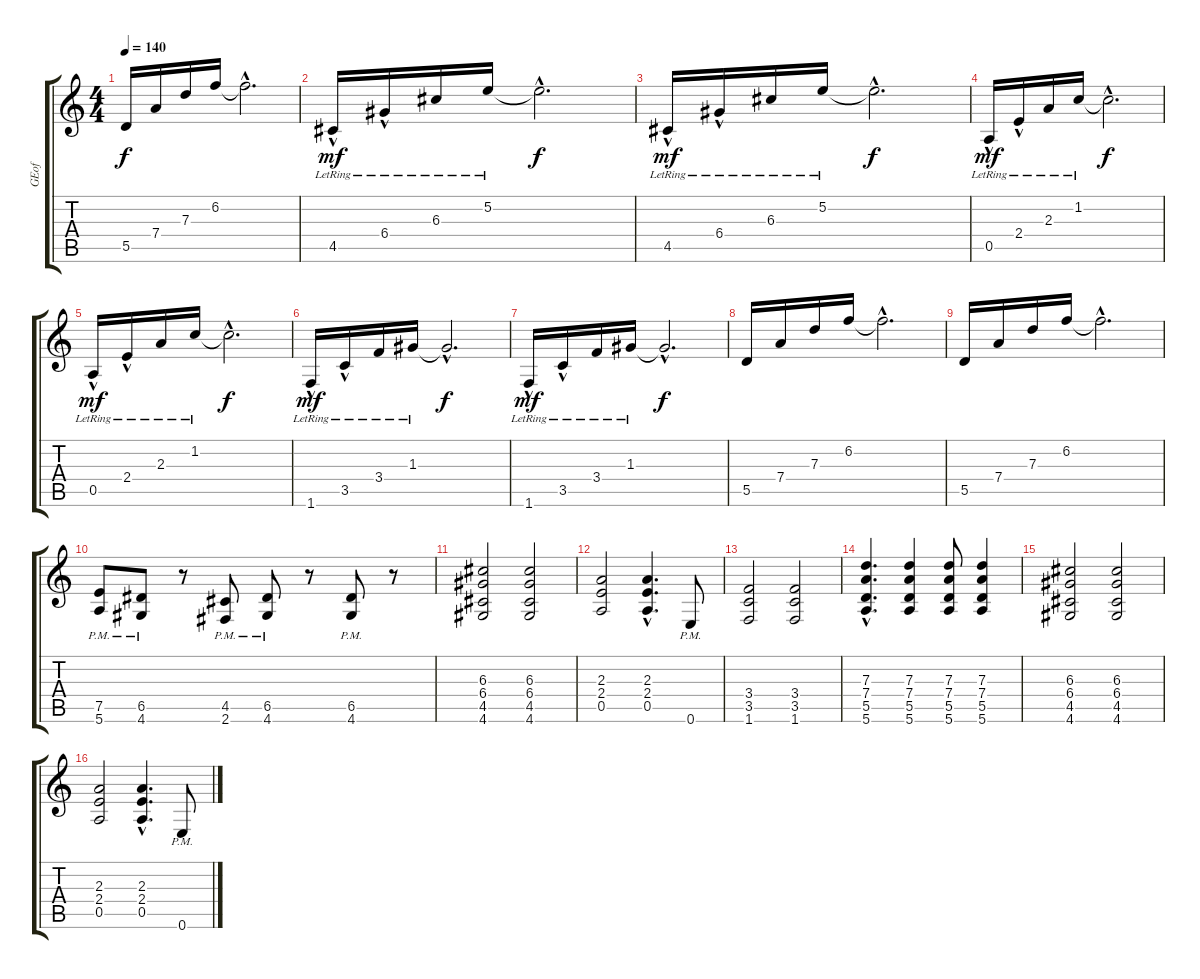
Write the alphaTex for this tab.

\track ("GEof" "GEof") {instrument distortionguitar}
\staff {score tabs}
\tuning (E4 B3 G3 D3 A2 E2) {hide}
\ts (4 4)
\tempo 140
\clef g2
\ks c
5.5.16{dy f} 7.4.16 7.3.16 6.2.16 6.2{hac t}.2{d} |
4.5{hac lr}.16{dy mf} 6.4{hac lr}.16 6.3{lr}.16 5.2{lr}.16 5.2{hac t}.2{d dy f} |
4.5{hac lr}.16{dy mf} 6.4{hac lr}.16 6.3{lr}.16 5.2{lr}.16 5.2{hac t}.2{d dy f} |
0.5{hac lr}.16{dy mf} 2.4{hac lr}.16 2.3{lr}.16 1.2{lr}.16 1.2{hac t}.2{d dy f} |
0.5{hac lr}.16{dy mf} 2.4{hac lr}.16 2.3{lr}.16 1.2{lr}.16 1.2{hac t}.2{d dy f} |
1.6{hac lr}.16{dy mf} 3.5{hac lr}.16 3.4{lr}.16 1.3{lr}.16 1.3{hac t}.2{d dy f} |
1.6{hac lr}.16{dy mf} 3.5{hac lr}.16 3.4{lr}.16 1.3{lr}.16 1.3{hac t}.2{d dy f} |
5.5.16 7.4.16 7.3.16 6.2.16 6.2{hac t}.2{d} |
5.5.16 7.4.16 7.3.16 6.2.16 6.2{hac t}.2{d} |
(7.5{pm} 5.6{pm}).8{instrument distortionguitar} (6.5 4.6{pm}).8 r.8 (4.5{pm} 2.6{pm}).8 (6.5{pm} 4.6{pm}).8 r.8 (6.5{pm} 4.6{pm}).8 r.8 |
(6.3 6.4 4.5 4.6).2 (6.3 6.4 4.5 4.6).2 |
(2.3 2.4 0.5).2 (2.3{hac} 2.4{hac} 0.5{hac}).4{d} 0.6{pm}.8 |
(3.4 3.5 1.6).2 (3.4 3.5 1.6).2 |
(7.3{hac} 7.4{hac} 5.5{hac} 5.6{hac}).4{d} (7.3 7.4 5.5 5.6).4 (7.3 7.4 5.5 5.6).8 (7.3 7.4 5.5 5.6).4 |
(6.3 6.4 4.5 4.6).2 (6.3 6.4 4.5 4.6).2 |
(2.3 2.4 0.5).2 (2.3{hac} 2.4{hac} 0.5{hac}).4{d} 0.6{pm}.8
